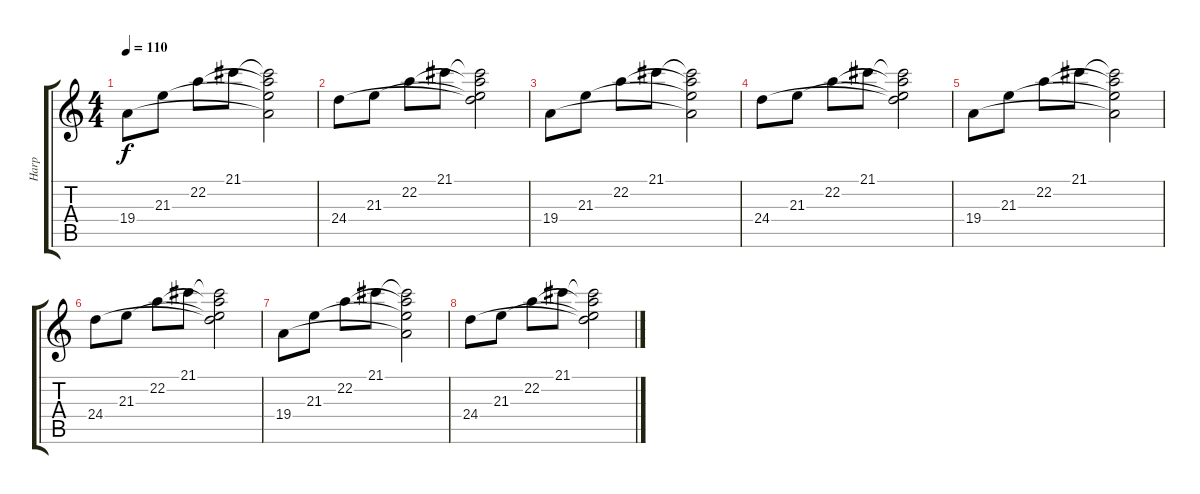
\track ("Harp" "Harp") {instrument orchestralharp}
\staff {score tabs}
\tuning (E4 B3 G3 D3 A2 E2) {hide}
\ts (4 4)
\tempo 110
\clef g2
\ks c
19.4.8{dy f} 21.3.8 22.2.8 21.1.8 (21.1{t} 22.2{t} 21.3{t} 19.4{t}).2 |
24.4.8 21.3.8 22.2.8 21.1.8 (21.1{t} 22.2{t} 21.3{t} 24.4{t}).2 |
19.4.8 21.3.8 22.2.8 21.1.8 (21.1{t} 22.2{t} 21.3{t} 19.4{t}).2 |
24.4.8 21.3.8 22.2.8 21.1.8 (21.1{t} 22.2{t} 21.3{t} 24.4{t}).2 |
19.4.8 21.3.8 22.2.8 21.1.8 (21.1{t} 22.2{t} 21.3{t} 19.4{t}).2 |
24.4.8 21.3.8 22.2.8 21.1.8 (21.1{t} 22.2{t} 21.3{t} 24.4{t}).2 |
19.4.8 21.3.8 22.2.8 21.1.8 (21.1{t} 22.2{t} 21.3{t} 19.4{t}).2 |
24.4.8 21.3.8 22.2.8 21.1.8 (21.1{t} 22.2{t} 21.3{t} 24.4{t}).2
